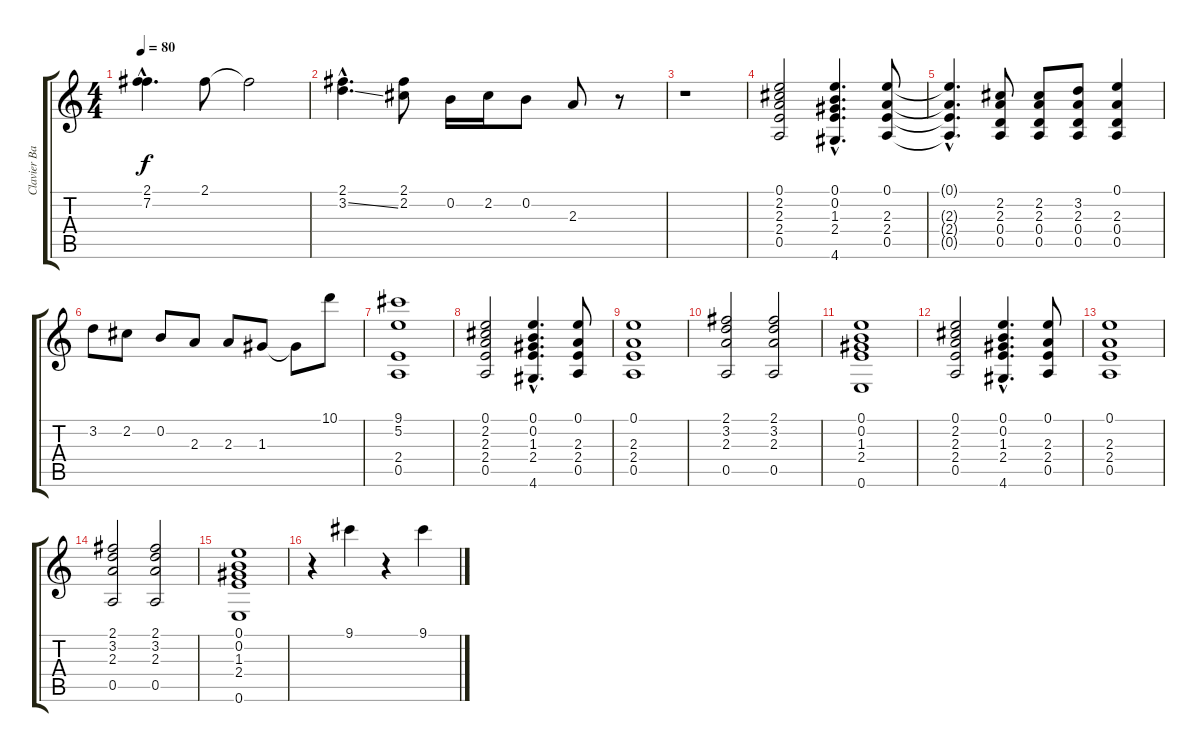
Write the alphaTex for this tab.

\track ("Clavier Bas" "Clavier Ba") {instrument acousticgrandpiano}
\staff {score tabs}
\tuning (E5 B4 G4 D4 A3 E3) {hide}
\ts (4 4)
\tempo 80
\clef g2
\ks c
(2.1{hac} 7.2{hac}).4{d dy f} 2.1.8 2.1{t}.2 |
(2.1{hac} 3.2{ss hac}).4{d} (2.1 2.2).8 0.2.16 2.2.16 0.2.8 2.3.8 r.8 |
r.1 |
(0.1 2.2 2.3 2.4 0.5).2 (0.1{hac} 0.2{hac} 1.3{hac} 2.4{hac} 4.6{hac}).4{d} (0.1 2.3 2.4 0.5).8 |
(0.1{hac t} 2.3{hac t} 2.4{hac t} 0.5{hac t}).4{d} (2.2 2.3 0.4 0.5).8 (2.2 2.3 0.4 0.5).8 (3.2 2.3 0.4 0.5).8 (0.1 2.3 0.4 0.5).4 |
3.2.8 2.2.8 0.2.8 2.3.8 2.3.8 1.3.8 1.3{t}.8 10.1.8 |
(9.1 5.2 2.4 0.5).1 |
(0.1 2.2 2.3 2.4 0.5).2 (0.1{hac} 0.2{hac} 1.3{hac} 2.4{hac} 4.6{hac}).4{d} (0.1 2.3 2.4 0.5).8 |
(0.1 2.3 2.4 0.5).1 |
(2.1 3.2 2.3 0.5).2 (2.1 3.2 2.3 0.5).2 |
(0.1 0.2 1.3 2.4 0.6).1 |
(0.1 2.2 2.3 2.4 0.5).2 (0.1{hac} 0.2{hac} 1.3{hac} 2.4{hac} 4.6{hac}).4{d} (0.1 2.3 2.4 0.5).8 |
(0.1 2.3 2.4 0.5).1 |
(2.1 3.2 2.3 0.5).2 (2.1 3.2 2.3 0.5).2 |
(0.1 0.2 1.3 2.4 0.6).1 |
r.4 9.1.4 r.4 9.1.4
